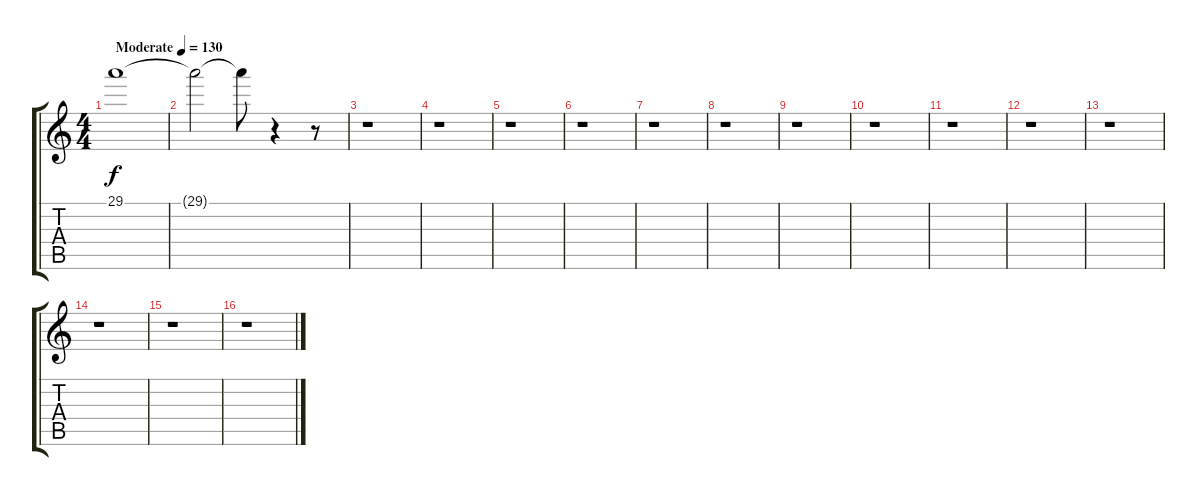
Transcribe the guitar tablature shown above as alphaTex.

\track "" {instrument whistle}
\staff {score tabs}
\tuning (E4 B3 G3 D3 A2 E2) {hide}
\ts (4 4)
\tempo (130 "Moderate")
\clef g2
\ks c
29.1.1{dy f instrument whistle} |
29.1{t}.2 29.1{t}.8 r.4 r.8 |
r.1 |
r.1 |
r.1 |
r.1 |
r.1 |
r.1 |
r.1 |
r.1 |
r.1 |
r.1 |
r.1 |
r.1 |
r.1 |
r.1
